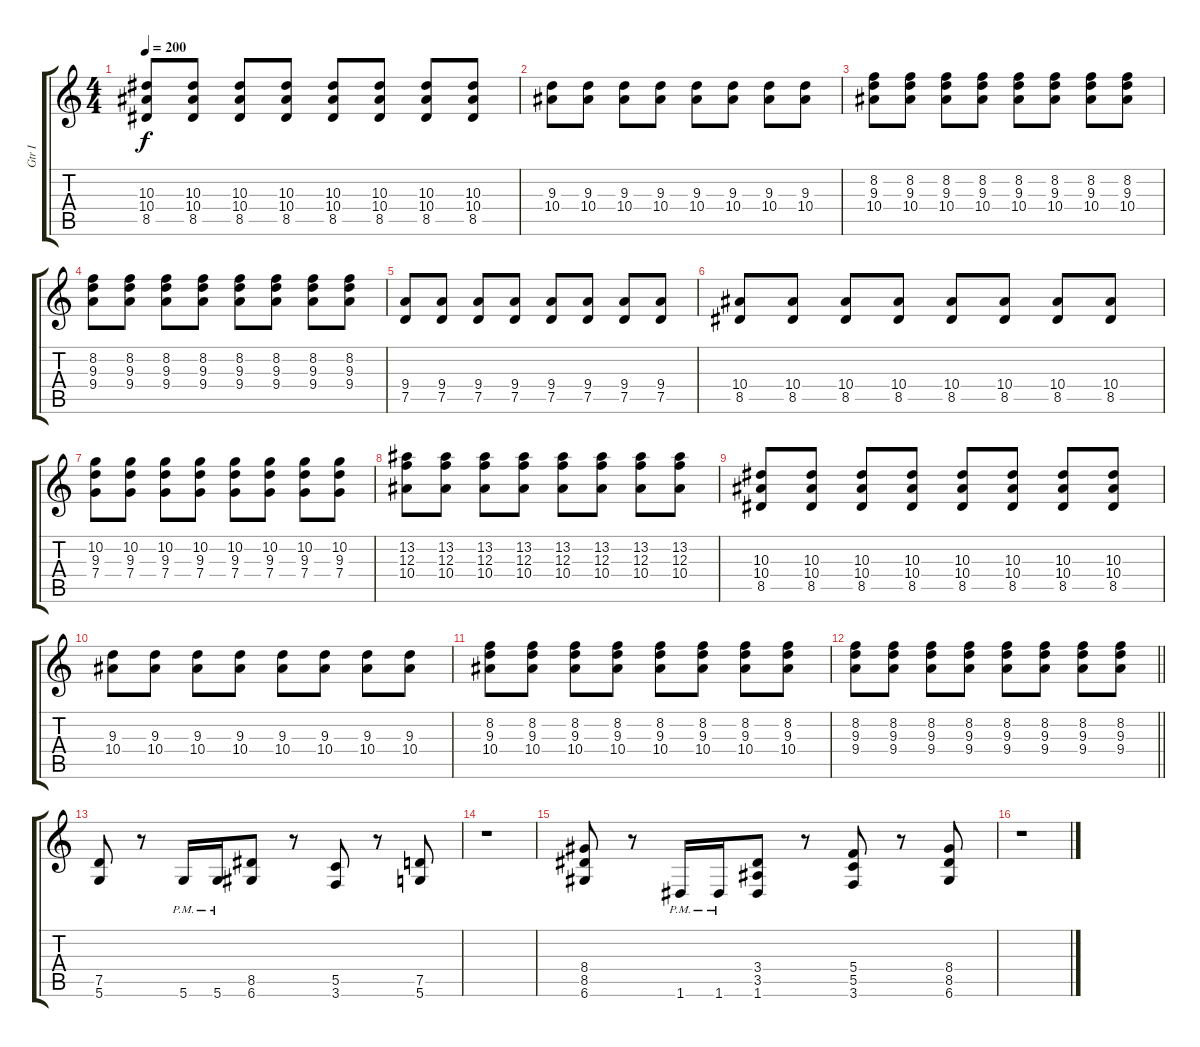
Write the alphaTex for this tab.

\track ("Gtr I" "Gtr I") {instrument overdrivenguitar}
\staff {score tabs}
\tuning (D4 A3 F3 C3 G2 D2) {hide}
\ts (4 4)
\tempo 200
\clef g2
\ks c
(10.3 10.4 8.5).8{dy f} (10.3 10.4 8.5).8 (10.3 10.4 8.5).8 (10.3 10.4 8.5).8 (10.3 10.4 8.5).8 (10.3 10.4 8.5).8 (10.3 10.4 8.5).8 (10.3 10.4 8.5).8 |
(9.3 10.4).8 (9.3 10.4).8 (9.3 10.4).8 (9.3 10.4).8 (9.3 10.4).8 (9.3 10.4).8 (9.3 10.4).8 (9.3 10.4).8 |
(8.2 9.3 10.4).8 (8.2 9.3 10.4).8 (8.2 9.3 10.4).8 (8.2 9.3 10.4).8 (8.2 9.3 10.4).8 (8.2 9.3 10.4).8 (8.2 9.3 10.4).8 (8.2 9.3 10.4).8 |
(8.2 9.3 9.4).8 (8.2 9.3 9.4).8 (8.2 9.3 9.4).8 (8.2 9.3 9.4).8 (8.2 9.3 9.4).8 (8.2 9.3 9.4).8 (8.2 9.3 9.4).8 (8.2 9.3 9.4).8 |
(9.4 7.5).8 (9.4 7.5).8 (9.4 7.5).8 (9.4 7.5).8 (9.4 7.5).8 (9.4 7.5).8 (9.4 7.5).8 (9.4 7.5).8 |
(10.4 8.5).8 (10.4 8.5).8 (10.4 8.5).8 (10.4 8.5).8 (10.4 8.5).8 (10.4 8.5).8 (10.4 8.5).8 (10.4 8.5).8 |
(10.2 9.3 7.4).8 (10.2 9.3 7.4).8 (10.2 9.3 7.4).8 (10.2 9.3 7.4).8 (10.2 9.3 7.4).8 (10.2 9.3 7.4).8 (10.2 9.3 7.4).8 (10.2 9.3 7.4).8 |
(13.2 12.3 10.4).8 (13.2 12.3 10.4).8 (13.2 12.3 10.4).8 (13.2 12.3 10.4).8 (13.2 12.3 10.4).8 (13.2 12.3 10.4).8 (13.2 12.3 10.4).8 (13.2 12.3 10.4).8 |
(10.3 10.4 8.5).8 (10.3 10.4 8.5).8 (10.3 10.4 8.5).8 (10.3 10.4 8.5).8 (10.3 10.4 8.5).8 (10.3 10.4 8.5).8 (10.3 10.4 8.5).8 (10.3 10.4 8.5).8 |
(9.3 10.4).8 (9.3 10.4).8 (9.3 10.4).8 (9.3 10.4).8 (9.3 10.4).8 (9.3 10.4).8 (9.3 10.4).8 (9.3 10.4).8 |
(8.2 9.3 10.4).8 (8.2 9.3 10.4).8 (8.2 9.3 10.4).8 (8.2 9.3 10.4).8 (8.2 9.3 10.4).8 (8.2 9.3 10.4).8 (8.2 9.3 10.4).8 (8.2 9.3 10.4).8 |
\barLineRight lightlight
(8.2 9.3 9.4).8 (8.2 9.3 9.4).8 (8.2 9.3 9.4).8 (8.2 9.3 9.4).8 (8.2 9.3 9.4).8 (8.2 9.3 9.4).8 (8.2 9.3 9.4).8 (8.2 9.3 9.4).8 |
(7.5 5.6).8{volume 14} r.8 5.6{pm}.16 5.6{pm}.16 (8.5 6.6).8 r.8 (5.5 3.6).8 r.8 (7.5 5.6).8 |
r.1 |
(8.4 8.5 6.6).8 r.8 1.6{pm}.16 1.6{pm}.16 (3.4 3.5 1.6).8 r.8 (5.4 5.5 3.6).8 r.8 (8.4 8.5 6.6).8 |
r.1
